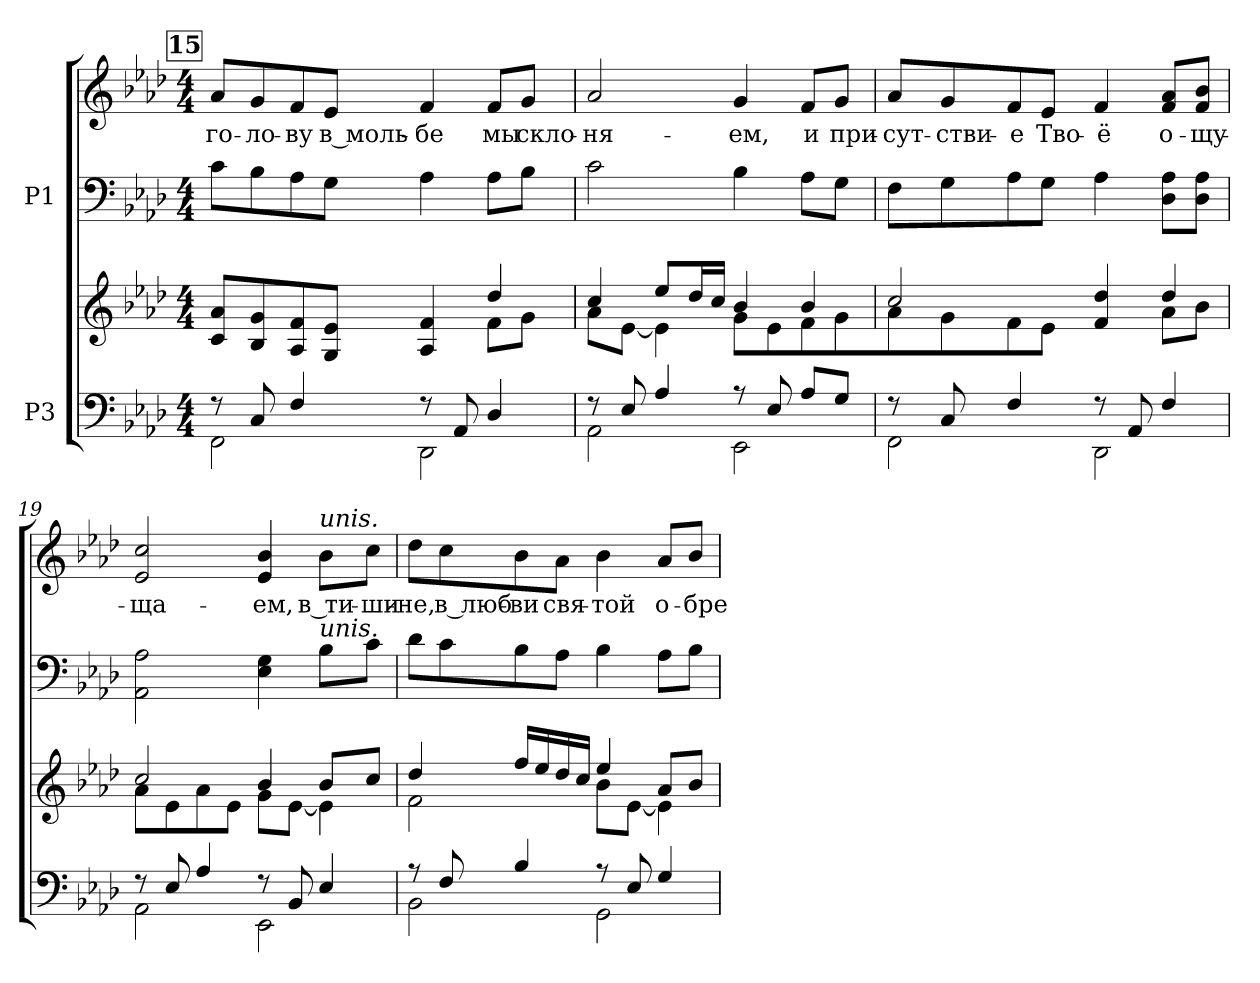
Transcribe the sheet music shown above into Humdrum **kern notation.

**kern	**kern	**kern	**kern	**text
*part2	*part2	*part1	*part1	*part1
*staff4	*staff3	*staff2	*staff1	*staff1
*I"P3	*	*I"P1	*	*
*clefF4	*clefG2	*clefF4	*clefG2	*
*k[b-e-a-d-]	*k[b-e-a-d-]	*k[b-e-a-d-]	*k[b-e-a-d-]	*
*f:	*f:	*f:	*f:	*
*M4/4	*M4/4	*M4/4	*M4/4	*
!!LO:REH:place=s1:color=#000000:enc=box:fs=13.0217:t=15
=16	=16	=16	=16	=16
*^	*^	*	*	*
!	!	!	!	!	!	!LO:LY:b:color=#000000
8r	2FFi\	8ci/ 8a-iL	2ryy	8ci\L	8a-i/L	го-
!	!	!	!	!	!	!LO:LY:b:color=#000000
8Ci/	.	8B-i/ 8gi	.	8B-i\	8gi/	-ло-
!	!	!	!	!	!	!LO:LY:b:color=#000000
4Fi/	.	8A-i/ 8fi	.	8A-i\	8fi/	-ву
!	!	!	!	!	!	!LO:LY:b:color=#000000
.	.	8Gi/ 8e-iJ	.	8Gi\J	8e-i/J	в моль-
!	!	!	!	!	!	!LO:LY:b:color=#000000
8r	2DD-i\	4A-i/ 4fi	4ryy	4A-i\	4fi/	-бе
8AA-i/	.	.	.	.	.	.
!	!	!	!	!	!	!LO:LY:b:color=#000000
4D-i/	.	4dd-i/	8fi\L	8A-i\L	8fi/L	мы
!	!	!	!	!	!	!LO:LY:b:color=#000000
.	.	.	8gi\J	8B-i\J	8gi/J	скло-
!!LO:LB:g=z
=17	=17	=17	=17	=17	=17	=17
!	!	!	!	!	!	!LO:LY:b:color=#000000
8r	2AA-i\	4cci/	8a-i\L	2ci\	2a-i/	-ня-
8E-i/	.	.	[<8e-i\J	.	.	.
4A-i/	.	8ee-i/L	4e-i\]	.	.	.
.	.	16dd-i/L	.	.	.	.
.	.	16cci/JJ	.	.	.	.
!	!	!	!	!	!	!LO:LY:b:color=#000000
8r	2EE-i\	4b-i/	8gi\L	4B-i\	4gi/	-ем,
8E-i/	.	.	8e-i\	.	.	.
!	!	!	!	!	!	!LO:LY:b:color=#000000
8A-i/L	.	4b-i/	8fi\	8A-i\L	8fi/L	и
!	!	!	!	!	!	!LO:LY:b:color=#000000
8Gi/J	.	.	8gi\	8Gi\J	8gi/J	при-
=18	=18	=18	=18	=18	=18	=18
!	!	!	!	!	!	!LO:LY:b:color=#000000
8r	2FFi\	2cci/	8a-i\	8Fi\L	8a-i/L	-сут-
!	!	!	!	!	!	!LO:LY:b:color=#000000
8Ci/	.	.	8gi\	8Gi\	8gi/	-стви-
!	!	!	!	!	!	!LO:LY:b:color=#000000
4Fi/	.	.	8fi\	8A-i\	8fi/	-е
!	!	!	!	!	!	!LO:LY:b:color=#000000
.	.	.	8e-i\J	8Gi\J	8e-i/J	Тво-
!	!	!	!	!	!	!LO:LY:b:color=#000000
8r	2DD-i\	4fi/ 4dd-i	4ryy	4A-i\	4fi/	-ё
8AA-i/	.	.	.	.	.	.
!	!	!	!	!	!	!LO:LY:b:color=#000000
4Fi/	.	4dd-i/	8a-i\L	8D-i\ 8A-iL	8fi/ 8a-iL	о-
!	!	!	!	!	!	!LO:LY:b:color=#000000
.	.	.	8b-i\J	8D-i\ 8A-iJ	8fi/ 8b-iJ	-щу--
=19	=19	=19	=19	=19	=19	=19
!	!	!	!	!	!	!LO:LY:b:color=#000000
8r	2AA-i\	2cci/	8a-i\L	2AA-i\ 2A-i	2e-i/ 2cci	-ща-
8E-i/	.	.	8e-i\	.	.	.
4A-i/	.	.	8a-i\	.	.	.
.	.	.	8e-i\J	.	.	.
!	!	!	!	!	!	!LO:LY:b:color=#000000
8r	2EE-i\	4b-i/	8gi\L	4E-i\ 4Gi	4e-i/ 4b-i	-ем,
8BB-i/	.	.	[<8e-i\J	.	.	.
!	!	!	!	!	!LO:TX:a:i:t=unis.	!
!	!	!	!	!LO:TX:a:i:t=unis.	!	!
!	!	!	!	!	!	!LO:LY:b:color=#000000
4E-i/	.	8b-i/L	4e-i\]	8B-i\L	8b-i\L	в ти-
!	!	!	!	!	!	!LO:LY:b:color=#000000
.	.	8cci/J	.	8ci\J	8cci\J	-ши-
!!LO:PB:g=z
=20	=20	=20	=20	=20	=20	=20
!	!	!	!	!	!	!LO:LY:b:color=#000000
8r	2BB-i\	4dd-i/	2fi\	8d-i\L	8dd-i\L	-не,
!	!	!	!	!	!	!LO:LY:b:color=#000000
8Fi/	.	.	.	8ci\	8cci\	в люб-
!	!	!	!	!	!	!LO:LY:b:color=#000000
4B-i/	.	16ffi/LL	.	8B-i\	8b-i\	-ви
.	.	16ee-i/	.	.	.	.
!	!	!	!	!	!	!LO:LY:b:color=#000000
.	.	16dd-i/	.	8A-i\J	8a-i\J	свя-
.	.	16cci/JJ	.	.	.	.
!	!	!	!	!	!	!LO:LY:b:color=#000000
8r	2GGi\	4ee-i/	8b-i\L	4B-i\	4b-i\	-той
8E-i/	.	.	[<8e-i\J	.	.	.
!	!	!	!	!	!	!LO:LY:b:color=#000000
4Gi/	.	8a-i/L	4e-i\]	8A-i\L	8a-i/L	о-
!	!	!	!	!	!	!LO:LY:b:color=#000000
.	.	8b-i/J	.	8B-i\J	8b-i/J	-бре-
*v	*v	*	*	*	*	*
*	*v	*v	*	*	*
=	=	=	=	=
*-	*-	*-	*-	*-
